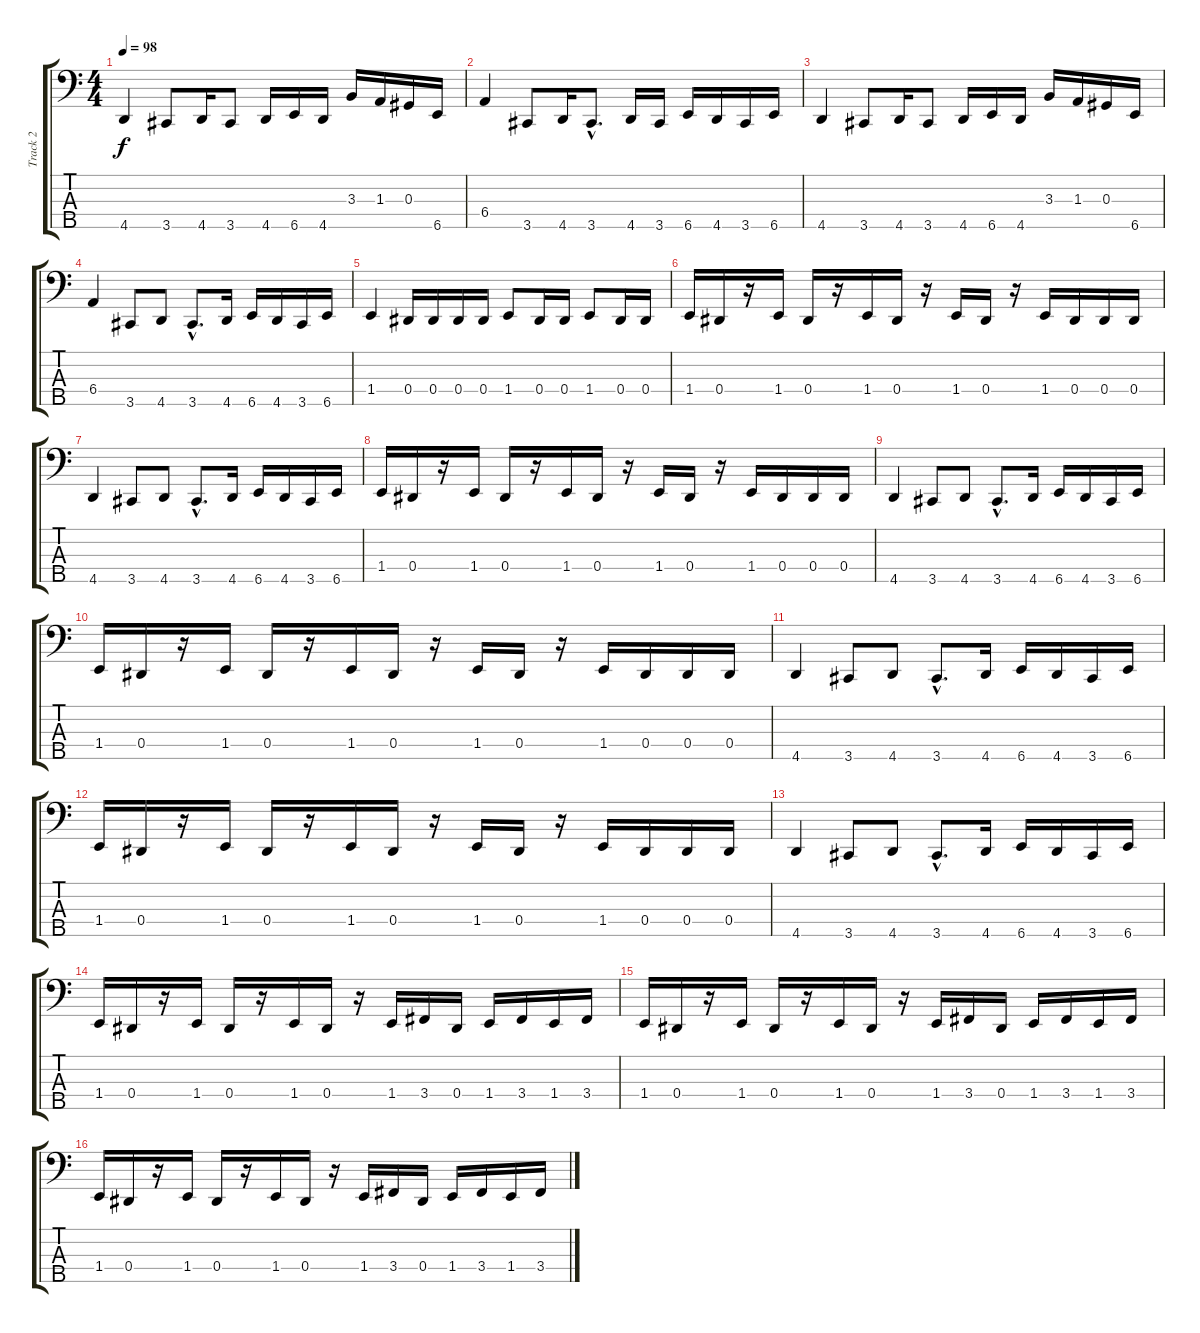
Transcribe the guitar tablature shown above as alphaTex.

\track ("Track 2" "Track 2") {instrument electricbassfinger}
\staff {score tabs}
\tuning (Gb2 Db2 Ab1 Eb1 Bb0) {hide}
\ts (4 4)
\tempo 98
\clef f4
\ks c
4.5.4{dy f} 3.5.8 4.5.16 3.5.8 4.5.16 6.5.16 4.5.16 3.3.16 1.3.16 0.3.16 6.5.16 |
6.4.4 3.5.8 4.5.16 3.5{hac}.8{d} 4.5.16 3.5.16 6.5.16 4.5.16 3.5.16 6.5.16 |
4.5.4 3.5.8 4.5.16 3.5.8 4.5.16 6.5.16 4.5.16 3.3.16 1.3.16 0.3.16 6.5.16 |
6.4.4 3.5.8 4.5.8 3.5{hac}.8{d} 4.5.16 6.5.16 4.5.16 3.5.16 6.5.16 |
1.4.4 0.4.16 0.4.16 0.4.16 0.4.16 1.4.8 0.4.16 0.4.16 1.4.8 0.4.16 0.4.16 |
1.4.16 0.4.16 r.16 1.4.16 0.4.16 r.16 1.4.16 0.4.16 r.16 1.4.16 0.4.16 r.16 1.4.16 0.4.16 0.4.16 0.4.16 |
4.5.4 3.5.8 4.5.8 3.5{hac}.8{d} 4.5.16 6.5.16 4.5.16 3.5.16 6.5.16 |
1.4.16 0.4.16 r.16 1.4.16 0.4.16 r.16 1.4.16 0.4.16 r.16 1.4.16 0.4.16 r.16 1.4.16 0.4.16 0.4.16 0.4.16 |
4.5.4 3.5.8 4.5.8 3.5{hac}.8{d} 4.5.16 6.5.16 4.5.16 3.5.16 6.5.16 |
1.4.16 0.4.16 r.16 1.4.16 0.4.16 r.16 1.4.16 0.4.16 r.16 1.4.16 0.4.16 r.16 1.4.16 0.4.16 0.4.16 0.4.16 |
4.5.4 3.5.8 4.5.8 3.5{hac}.8{d} 4.5.16 6.5.16 4.5.16 3.5.16 6.5.16 |
1.4.16 0.4.16 r.16 1.4.16 0.4.16 r.16 1.4.16 0.4.16 r.16 1.4.16 0.4.16 r.16 1.4.16 0.4.16 0.4.16 0.4.16 |
4.5.4 3.5.8 4.5.8 3.5{hac}.8{d} 4.5.16 6.5.16 4.5.16 3.5.16 6.5.16 |
1.4.16 0.4.16 r.16 1.4.16 0.4.16 r.16 1.4.16 0.4.16 r.16 1.4.16 3.4.16 0.4.16 1.4.16 3.4.16 1.4.16 3.4.16 |
1.4.16 0.4.16 r.16 1.4.16 0.4.16 r.16 1.4.16 0.4.16 r.16 1.4.16 3.4.16 0.4.16 1.4.16 3.4.16 1.4.16 3.4.16 |
1.4.16 0.4.16 r.16 1.4.16 0.4.16 r.16 1.4.16 0.4.16 r.16 1.4.16 3.4.16 0.4.16 1.4.16 3.4.16 1.4.16 3.4.16
